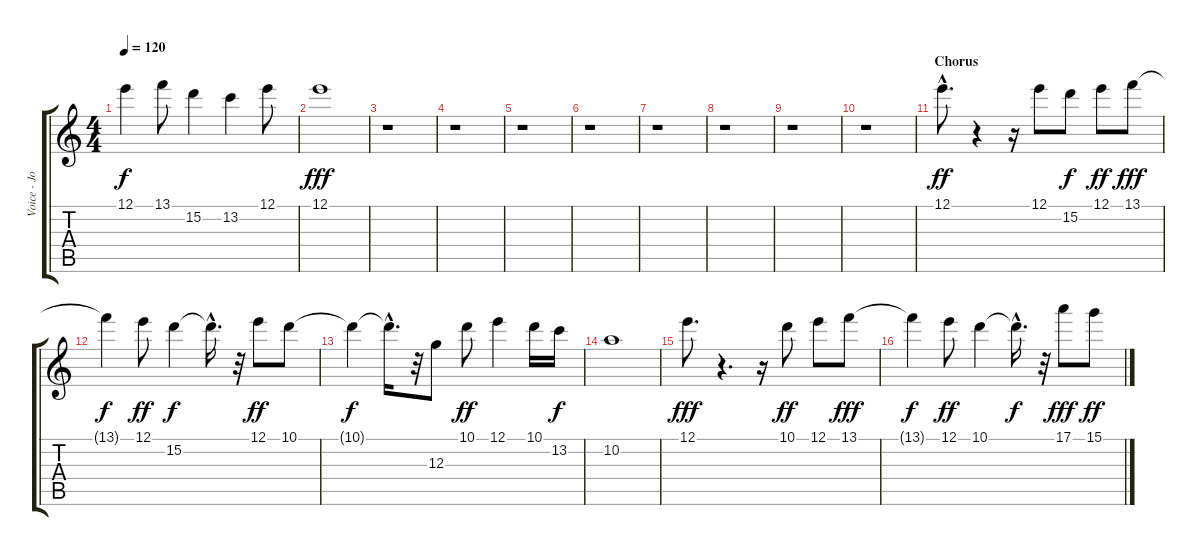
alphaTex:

\track ("Voice - John Wetton" "Voice - Jo") {instrument contrabass}
\staff {score tabs}
\tuning (E4 B3 G3 D3 A2 E2) {hide}
\ts (4 4)
\tempo 120
\clef g2
\ks c
12.1.4{dy f} 13.1.8 15.2.4 13.2.4 12.1.8 |
12.1.1{dy fff} |
r.1 |
r.1 |
r.1 |
r.1 |
r.1 |
r.1 |
r.1 |
r.1 |
\section ("" "Chorus")
12.1{hac}.8{d dy ff} r.4 r.16 12.1.8 15.2.8{dy f} 12.1.8{dy ff} 13.1.8{dy fff} |
13.1{t}.4{dy f} 12.1.8{dy ff} 15.2.4{dy f} 15.2{hac t}.16{d} r.32 12.1.8{dy ff} 10.1.8 |
10.1{t}.4{dy f} 10.1{hac t}.16{d} r.32 12.3.8 10.1.8{dy ff} 12.1.4 10.1.16 13.2.16{dy f} |
10.2.1 |
12.1.8{d dy fff} r.4{d} r.16 10.1.8{dy ff} 12.1.8 13.1.8{dy fff} |
13.1{t}.4{dy f} 12.1.8{dy ff} 10.1.4 10.1{hac t}.16{d dy f} r.32 17.1.8{dy fff} 15.1.8{dy ff}
